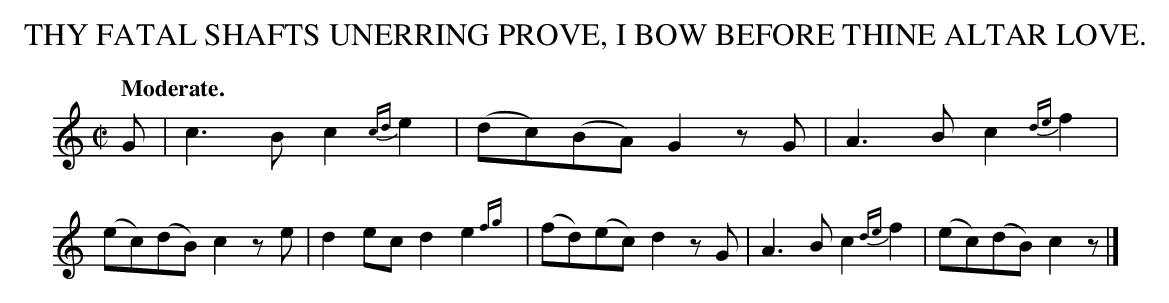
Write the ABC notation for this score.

X:1
T: THY FATAL SHAFTS UNERRING PROVE, I BOW BEFORE THINE ALTAR LOVE.
Q: "Moderate."
M: C|
L: 1/8
K: C
G |\
c3B c2{cd}e2 | (dc)(BA) G2zG |\
A3B c2{de}f2 |(ec)(dB) c2ze |\
d2ec d2e2 {fg}| (fd)(ec) d2zG |\
A3B c2{de}f2 | (ec)(dB) c2z |]
